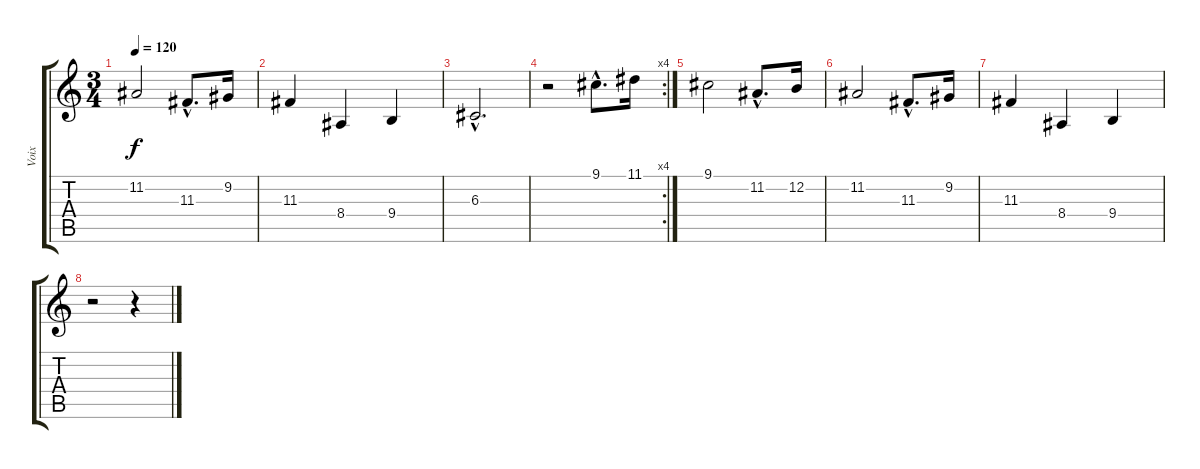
\track ("Voix" "Voix") {instrument harmonica}
\staff {score tabs}
\tuning (E4 B3 G3 D3 A2 E2) {hide}
\ts (3 4)
\tempo 120
\clef g2
\ks c
11.2.2{dy f} 11.3{hac}.8{d} 9.2.16 |
11.3.4 8.4.4 9.4.4 |
6.3{hac}.2{d} |
\rc 4
r.2 9.1{hac}.8{d} 11.1.16 |
9.1.2 11.2{hac}.8{d} 12.2.16 |
11.2.2{volume 1} 11.3{hac}.8{d} 9.2.16 |
11.3.4 8.4.4 9.4.4 |
r.2 r.4
